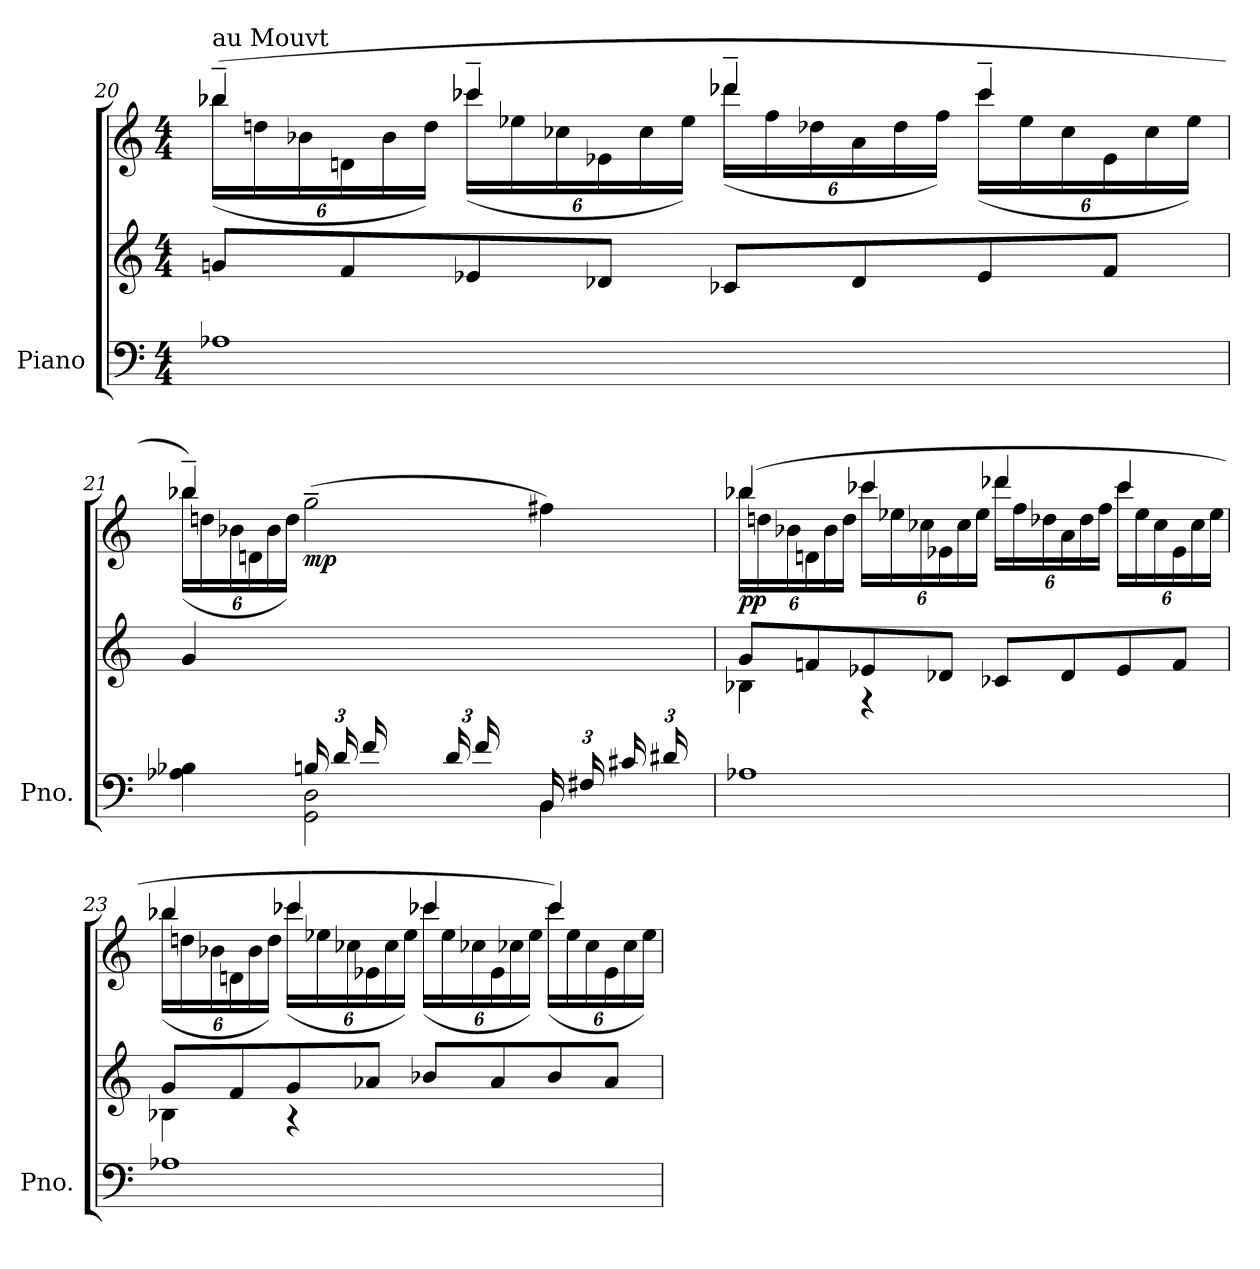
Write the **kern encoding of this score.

**kern	**kern	**kern	**dynam
*part1	*part1	*part1	*part1
*staff3	*staff2	*staff1	*staff1/2/3
*I"Piano	*	*	*
*I'Pno.	*	*	*
!!LO:LB:g=z
*clefF4	*clefG2	*clefG2	*
*k[]	*k[]	*k[]	*
*M4/4	*M4/4	*M4/4	*
=20	=20	=20	=20
*	*	*^	*
!	!	!LO:TX:t=au Mouvt	!	!
1A-X	8gn</L	(>4bb-X~/	(<24bb-X\LL	.
.	.	.	24ddn>\	.
.	.	.	24b-X>\	.
.	8f</	.	24dn\	.
.	.	.	24b->\	.
.	.	.	24dd<\JJ)	.
.	8e-X</	4ccc-X~/	(<24ccc-X\LL	.
.	.	.	24ee-X\	.
.	.	.	24cc-X\	.
.	8d-X</J	.	24e-X\	.
.	.	.	24cc-\	.
.	.	.	24ee-\JJ)	.
.	8c-X</L	4ddd-X~/	(<24ddd-X\LL	.
.	.	.	24ff\	.
.	.	.	24dd-X\	.
.	8d-</	.	24a\	.
.	.	.	24dd-\	.
.	.	.	24ff\JJ)	.
.	8e-/	4ccc-~/	(<24ccc-\LL	.
.	.	.	24ee-\	.
.	.	.	24cc-\	.
.	8f</J	.	24e-<\	.
.	.	.	24cc-\	.
.	.	.	24ee-\JJ)	.
!!LO:PB:g=z	!!
=21	=21	=21	=21	=21
*^	*^	*	*	*
4ryy	4A-X\ 4B-X\	4.ryy	4g/	4bb-X~/)	(<24bb-X\LL	.
.	.	.	.	.	24ddn\	.
.	.	.	.	.	24b-X\	.
.	.	.	.	.	24dn\	.
.	.	.	.	.	24b-\	.
.	.	.	.	.	24dd\JJ)	.
*Xbrackettup	*	*	*	*	*	*
!	!	!	!	!	!	!LO:DY:b
24Bn/LL	2GG\ 2D\	.	4ryy	(>2gg~\	2.ryy	mp
24d/	.	.	.	.	.	.
24f/	.	.	.	.	.	.
6ryy	.	24g\	.	.	.	.
.	.	24a\	.	.	.	.
.	.	24dd\JJ	.	.	.	.
*	*	*Xbrackettup	*	*	*	*
.	.	24gg\LL	2ryy	.	.	.
24d/	.	12ryy	.	.	.	.
24f/	.	.	.	.	.	.
8ryy	.	24g\	.	.	.	.
.	.	24a\	.	.	.	.
.	.	24dd\JJ	.	.	.	.
24BB/LL	4BB\	6ryy	.	4ff#X\)	.	.
24F#X</	.	.	.	.	.	.
24c#X/	.	.	.	.	.	.
24d#X</	.	.	.	.	.	.
12ryy	.	24f#X\	.	.	.	.
.	.	24b\JJ	.	.	.	.
*v	*v	*	*	*	*	*
!!LO:LB:g=z	!!
=22	=22	=22	=22	=22	=22
!	!	!	!	!	!LO:DY:b
1A-X	8g/L	4B-X\	(>4bb-X/	24bb-X\LL	pp
.	.	.	.	24ddn\	.
.	.	.	.	24b-X\	.
.	8fn/	.	.	24dn\	.
.	.	.	.	24b-\	.
.	.	.	.	24dd\JJ	.
.	8e-X/	4r	4ccc-X/	24ccc-X\LL	.
.	.	.	.	24ee-X\	.
.	.	.	.	24cc-X\	.
.	8d-X/J	.	.	24e-X\	.
.	.	.	.	24cc-\	.
.	.	.	.	24ee-\JJ	.
.	8c-X/L	2ryy	4ddd-X/	24ddd-X\LL	.
.	.	.	.	24ff\	.
.	.	.	.	24dd-X\	.
.	8d-/	.	.	24a\	.
.	.	.	.	24dd-\	.
.	.	.	.	24ff\JJ	.
.	8e-/	.	4ccc-/	24ccc-\LL	.
.	.	.	.	24ee-\	.
.	.	.	.	24cc-\	.
.	8f/J	.	.	24e-\	.
.	.	.	.	24cc-\	.
.	.	.	.	24ee-\JJ	.
!!LO:LB:g=z	!!
=23	=23	=23	=23	=23	=23
1A-X	8g/L	4B-X\	4bb-X/	(<24bb-X\LL	.
.	.	.	.	24ddn\	.
.	.	.	.	24b-X\	.
.	8f/	.	.	24dn\	.
.	.	.	.	24b-\	.
.	.	.	.	24dd\JJ)	.
.	8g</	4r	4ccc-X/	(<24ccc-X\LL	.
.	.	.	.	24ee-X\	.
.	.	.	.	24cc-X\	.
.	8a-X</J	.	.	24e-X<\	.
.	.	.	.	24cc-\	.
.	.	.	.	24ee-\JJ)	.
.	8b-X</L	2ryy	4ccc-X/	(<24ccc-X\LL	.
.	.	.	.	24ee-\	.
.	.	.	.	24cc-X\	.
.	8a-/	.	.	24e-\	.
.	.	.	.	24cc-X\	.
.	.	.	.	24ee-\JJ)	.
.	8b-/	.	4ccc-/)	(<24ccc-\LL	.
.	.	.	.	24ee-\	.
.	.	.	.	24cc-\	.
.	8a-/J	.	.	24e-\	.
.	.	.	.	24cc-\	.
.	.	.	.	24ee-\JJ)	.
*	*v	*v	*	*	*
*	*	*v	*v	*
=	=	=	=
*-	*-	*-	*-
